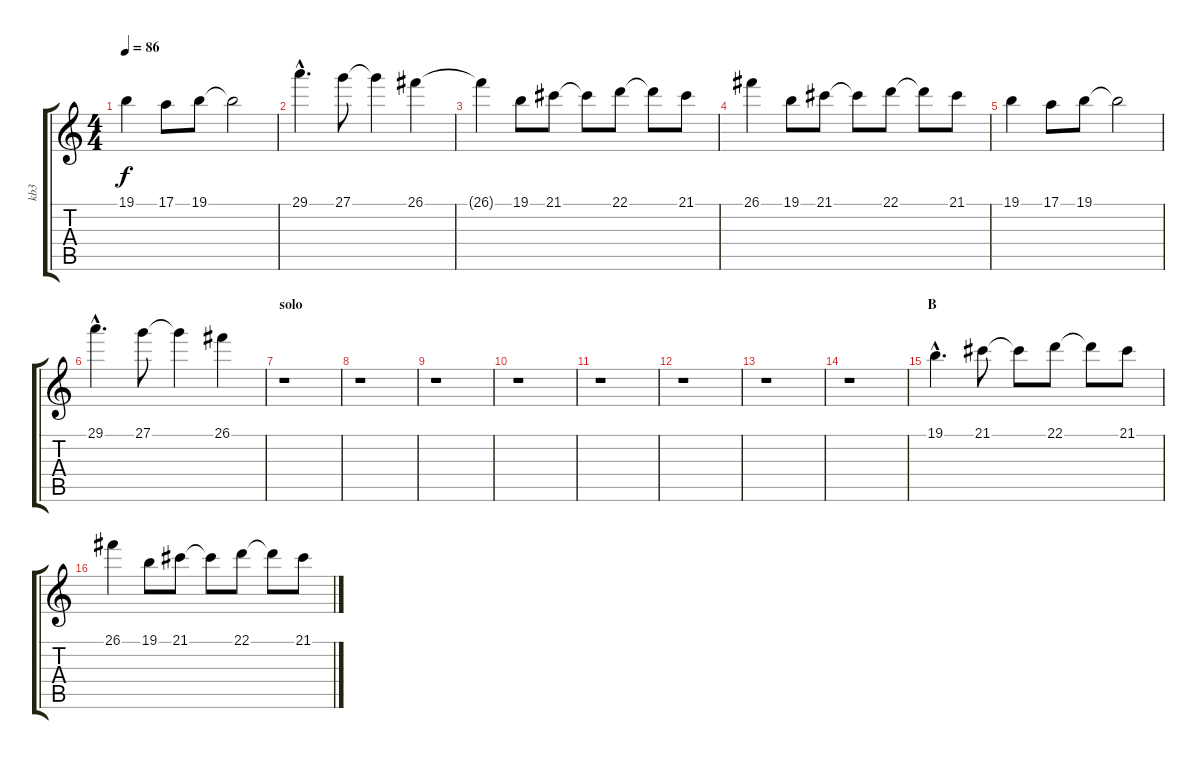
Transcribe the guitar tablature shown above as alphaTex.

\track ("kb3" "kb3") {instrument stringensemble1}
\staff {score tabs}
\tuning (E4 B3 G3 D3 A2 E2) {hide}
\ts (4 4)
\tempo 86
\clef g2
\ks c
19.1.4{dy f} 17.1.8 19.1.8 19.1{t}.2 |
29.1{hac}.4{d} 27.1.8 27.1{t}.4 26.1.4 |
26.1{t}.4 19.1.8 21.1.8 21.1{t}.8 22.1.8 22.1{t}.8 21.1.8 |
26.1.4 19.1.8 21.1.8 21.1{t}.8 22.1.8 22.1{t}.8 21.1.8 |
19.1.4 17.1.8 19.1.8 19.1{t}.2 |
29.1{hac}.4{d} 27.1.8 27.1{t}.4 26.1.4 |
\section ("" "solo")
r.1 |
r.1 |
r.1 |
r.1 |
r.1 |
r.1 |
r.1 |
r.1 |
\section ("" "B")
19.1{hac}.4{d} 21.1.8 21.1{t}.8 22.1.8 22.1{t}.8 21.1.8 |
26.1.4 19.1.8 21.1.8 21.1{t}.8 22.1.8 22.1{t}.8 21.1.8
